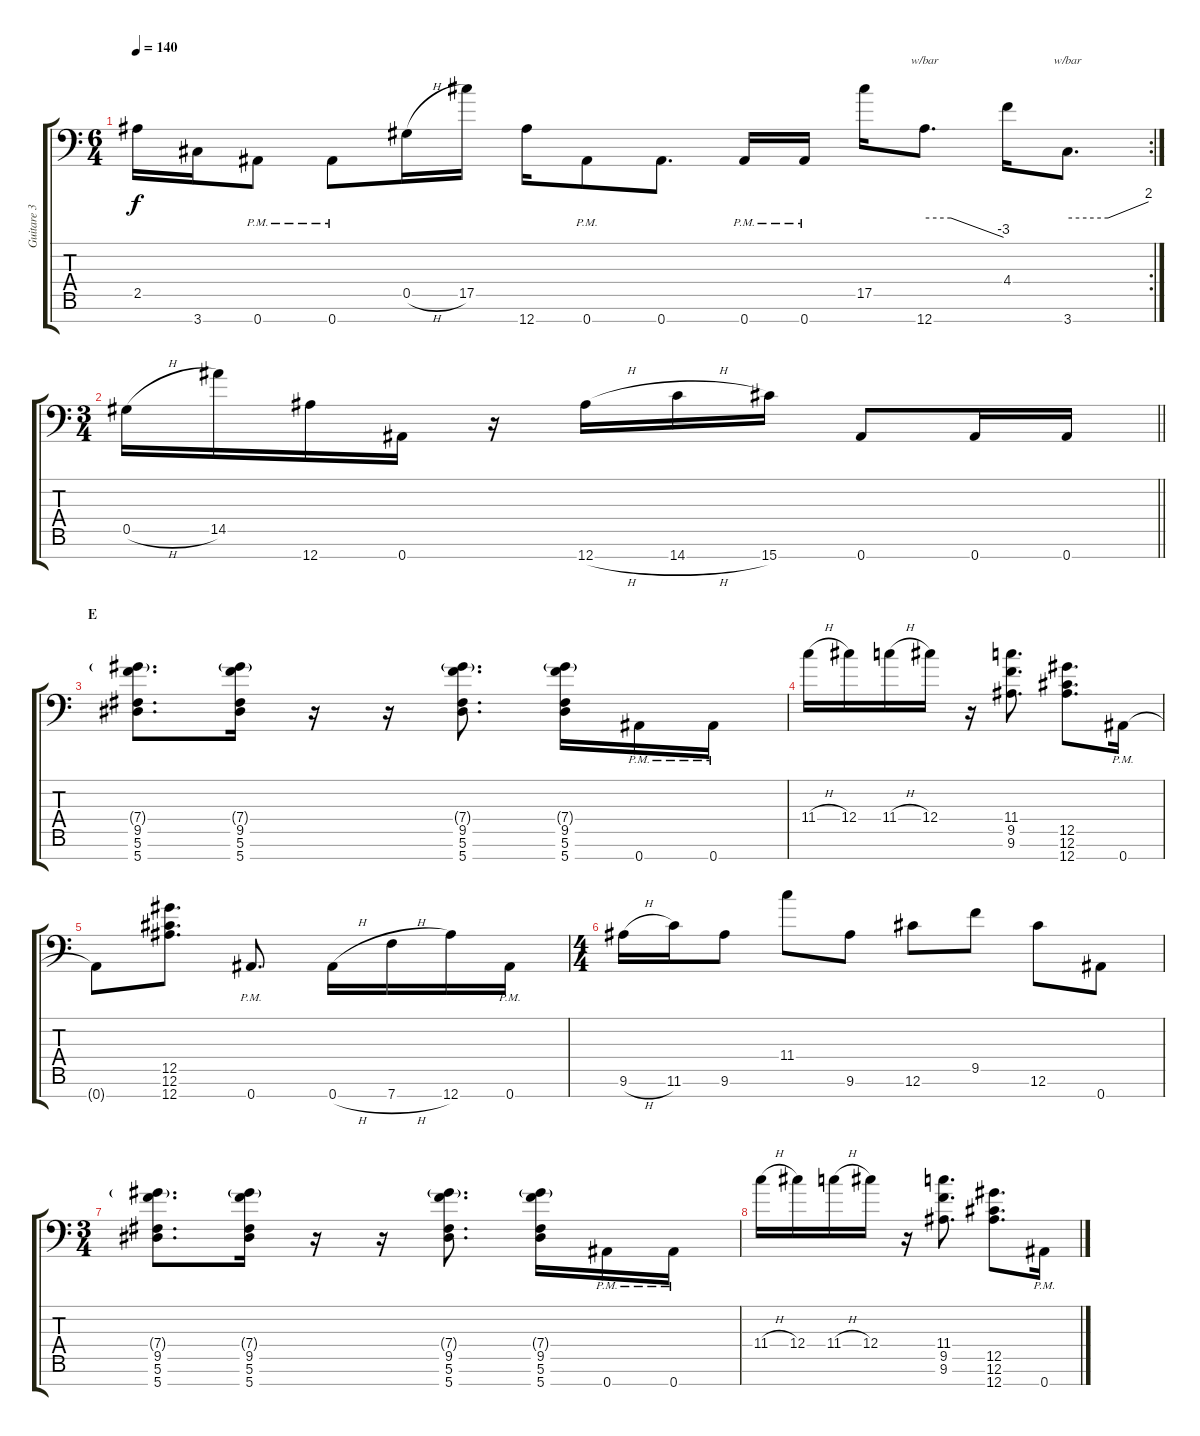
\track ("Guitare 3 (Jake)" "Guitare 3 ") {instrument distortionguitar}
\staff {score tabs}
\tuning (Eb4 Bb3 Gb3 Db3 Ab2 Db2 Bb1) {hide}
\rc 2
\ts (6 4)
\tempo 140
\clef f4
\ks c
2.5.16{dy f} 3.7.16 0.7{pm}.8 0.7{pm}.8 0.5{h}.16 17.5.16 12.7.16 0.7{pm}.8 0.7.8{d} 0.7{pm}.16 0.7{pm}.16 17.5.16 12.7.8{d tbe (custom default 0 0 20 0 60 -12)} 4.4.16 3.7.8{d tbe (custom default 0 0 30 0 60 8)} |
\ts (3 4)
\barLineRight lightlight
0.5{h}.16 14.5.16 12.7.16 0.7.16 r.16 12.7{h}.16 14.7{h}.16 15.7.16 0.7.8 0.7.16 0.7.16 |
\section ("" "E")
(7.4{g} 9.5 5.6 5.7).8{d} (7.4{g} 9.5 5.6 5.7).16 r.16 r.16 (7.4{g} 9.5 5.6 5.7).8{d} (7.4{g} 9.5 5.6 5.7).16 0.7{pm}.16 0.7{pm}.16 |
11.4{h}.16 12.4.16 11.4{h}.16 12.4.16 r.16 (11.4 9.5 9.6).8{d} (12.5 12.6 12.7).8{d} 0.7{pm}.16 |
0.7{t}.8 (12.5 12.6 12.7).8{d} 0.7{pm}.8{d} 0.7{h}.16 7.7{h}.16 12.7.16 0.7{pm}.16 |
\ts (4 4)
9.6{h}.16 11.6.16 9.6.8 11.4.8 9.6.8 12.6.8 9.5.8 12.6.8 0.7.8 |
\ts (3 4)
(7.4{g} 9.5 5.6 5.7).8{d} (7.4{g} 9.5 5.6 5.7).16 r.16 r.16 (7.4{g} 9.5 5.6 5.7).8{d} (7.4{g} 9.5 5.6 5.7).16 0.7{pm}.16 0.7{pm}.16 |
11.4{h}.16 12.4.16 11.4{h}.16 12.4.16 r.16 (11.4 9.5 9.6).8{d} (12.5 12.6 12.7).8{d} 0.7{pm}.16
